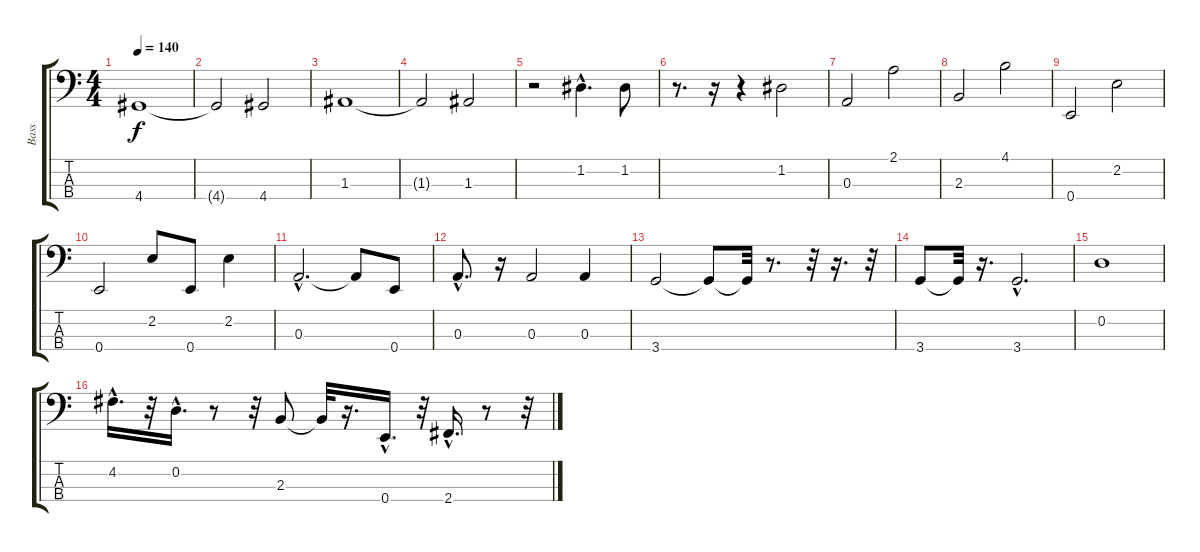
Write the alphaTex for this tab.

\track ("Bass" "Bass") {instrument fretlessbass}
\staff {score tabs}
\tuning (G2 D2 A1 E1) {hide}
\ts (4 4)
\tempo 140
\clef f4
\ks c
4.4.1{dy f} |
4.4{t}.2 4.4.2 |
1.3.1 |
1.3{t}.2 1.3.2 |
r.2 1.2{hac}.4{d} 1.2.8 |
r.8{d} r.16 r.4 1.2.2 |
0.3.2 2.1.2 |
2.3.2 4.1.2 |
0.4.2{volume 12 instrument acousticbass} 2.2.2 |
0.4.2 2.2.8 0.4.8 2.2.4 |
0.3{hac}.2{d} 0.3{t}.8 0.4.8 |
0.3{hac}.8{d} r.16 0.3.2 0.3.4 |
3.4.2 3.4{t}.8 3.4{t}.32 r.8{d} r.32 r.16{d} r.32 |
3.4.8 3.4{t}.32 r.16{d} 3.4{hac}.2{d} |
0.2.1 |
4.2{hac}.16{d} r.32 0.2{hac}.16{d} r.8 r.32 2.3.8 2.3{t}.32 r.16{d} 0.4{hac}.16{d} r.32 2.4{hac}.16{d} r.8 r.32
